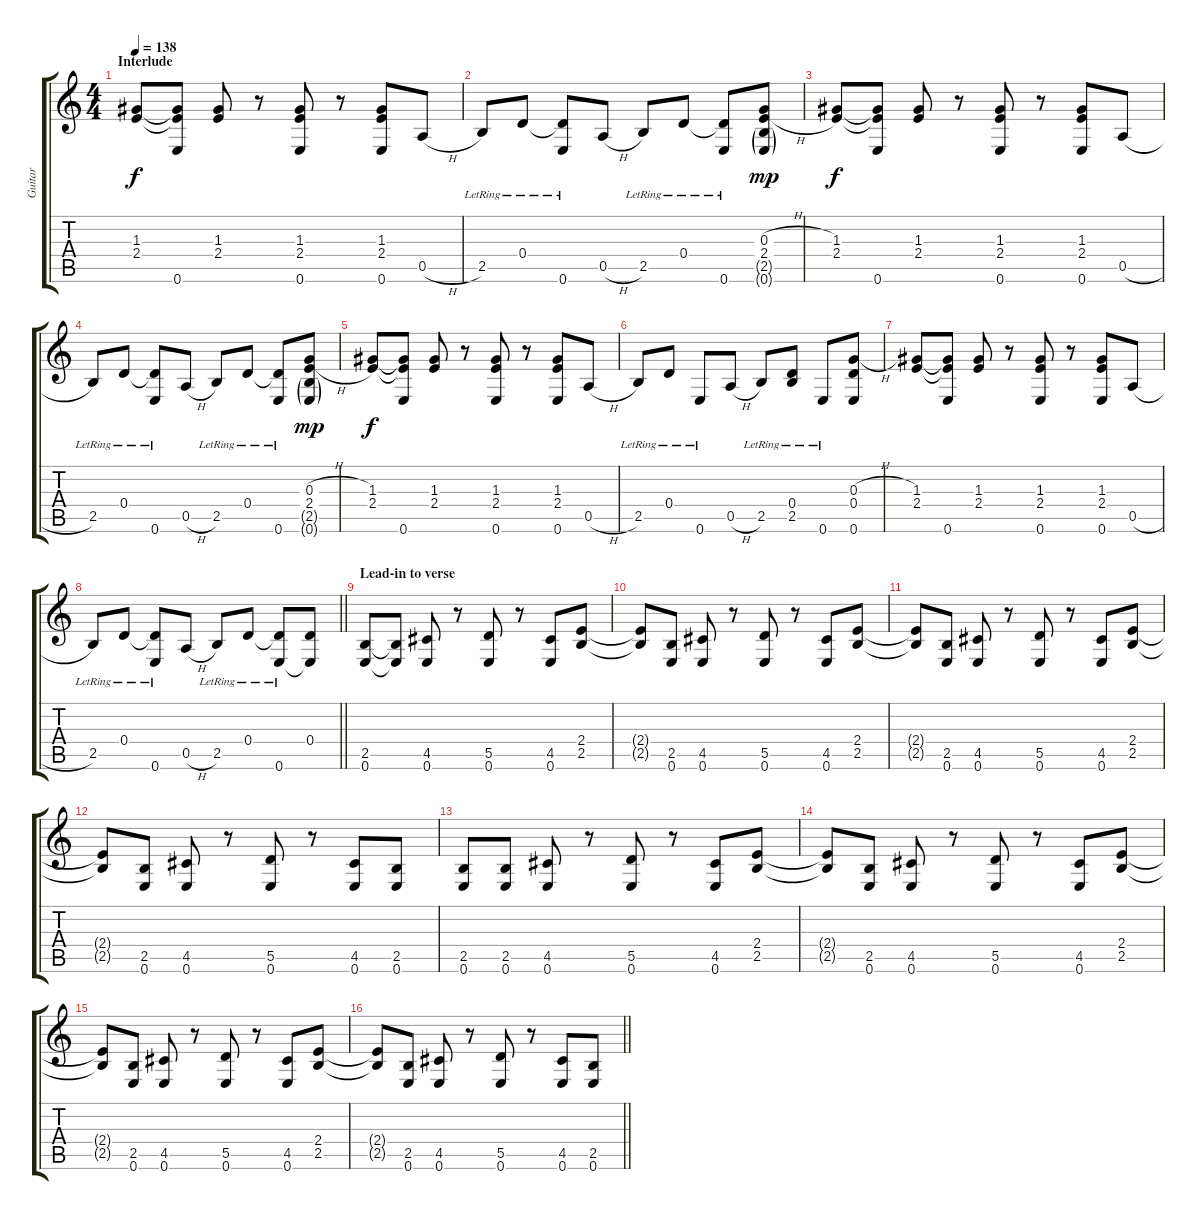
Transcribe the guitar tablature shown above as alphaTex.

\track ("Guitar" "Guitar") {solo instrument electricguitarclean}
\staff {score tabs}
\tuning (E4 B3 G3 D3 A2 E2) {hide}
\ts (4 4)
\section ("" "Interlude")
\tempo 138
\clef g2
\ks c
(1.3 2.4).8{dy f} (1.3{t} 2.4{t} 0.6).8 (1.3 2.4).8 r.8 (1.3 2.4 0.6).8 r.8 (1.3 2.4 0.6).8 0.5{h}.8 |
2.5{lr}.8 0.4{lr}.8 (0.4{t} 0.6{lr}).8 0.5{h}.8 2.5{lr}.8 0.4{lr}.8 (0.4{t} 0.6{lr}).8 (0.3{h} 2.4{h} 2.5{g} 0.6{g}).8{dy mp} |
(1.3 2.4).8{dy f} (1.3{t} 2.4{t} 0.6).8 (1.3 2.4).8 r.8 (1.3 2.4 0.6).8 r.8 (1.3 2.4 0.6).8 0.5{h}.8 |
2.5{lr}.8 0.4{lr}.8 (0.4{t} 0.6{lr}).8 0.5{h}.8 2.5{lr}.8 0.4{lr}.8 (0.4{t} 0.6{lr}).8 (0.3{h} 2.4{h} 2.5{g} 0.6{g}).8{dy mp} |
(1.3 2.4).8{dy f} (1.3{t} 2.4{t} 0.6).8 (1.3 2.4).8 r.8 (1.3 2.4 0.6).8 r.8 (1.3 2.4 0.6).8 0.5{h}.8 |
2.5{lr}.8 0.4{lr}.8 0.6{lr}.8 0.5{h}.8 2.5{lr}.8 (0.4{lr} 2.5{lr}).8 0.6{lr}.8 (0.3{h} 0.4 0.6).8 |
(1.3 2.4).8 (1.3{t} 2.4{t} 0.6).8 (1.3 2.4).8 r.8 (1.3 2.4 0.6).8 r.8 (1.3 2.4 0.6).8 0.5{h}.8 |
\barLineRight lightlight
2.5{lr}.8 0.4{lr}.8 (0.4{t} 0.6{lr}).8 0.5{h}.8 2.5{lr}.8 0.4{lr}.8 (0.4{t} 0.6{lr}).8 (0.4 0.6{t}).8 |
\section ("" "Lead-in to verse")
(2.5 0.6).8 (2.5{t} 0.6{t}).8 (4.5 0.6).8 r.8 (5.5 0.6).8 r.8 (4.5 0.6).8 (2.4 2.5).8 |
(2.4{t} 2.5{t}).8 (2.5 0.6).8 (4.5 0.6).8 r.8 (5.5 0.6).8 r.8 (4.5 0.6).8 (2.4 2.5).8 |
(2.4{t} 2.5{t}).8 (2.5 0.6).8 (4.5 0.6).8 r.8 (5.5 0.6).8 r.8 (4.5 0.6).8 (2.4 2.5).8 |
(2.4{t} 2.5{t}).8 (2.5 0.6).8 (4.5 0.6).8 r.8 (5.5 0.6).8 r.8 (4.5 0.6).8 (2.5 0.6).8 |
(2.5 0.6).8 (2.5 0.6).8 (4.5 0.6).8 r.8 (5.5 0.6).8 r.8 (4.5 0.6).8 (2.4 2.5).8 |
(2.4{t} 2.5{t}).8 (2.5 0.6).8 (4.5 0.6).8 r.8 (5.5 0.6).8 r.8 (4.5 0.6).8 (2.4 2.5).8 |
(2.4{t} 2.5{t}).8 (2.5 0.6).8 (4.5 0.6).8 r.8 (5.5 0.6).8 r.8 (4.5 0.6).8 (2.4 2.5).8 |
\barLineRight lightlight
(2.4{t} 2.5{t}).8 (2.5 0.6).8 (4.5 0.6).8 r.8 (5.5 0.6).8 r.8 (4.5 0.6).8 (2.5 0.6).8
